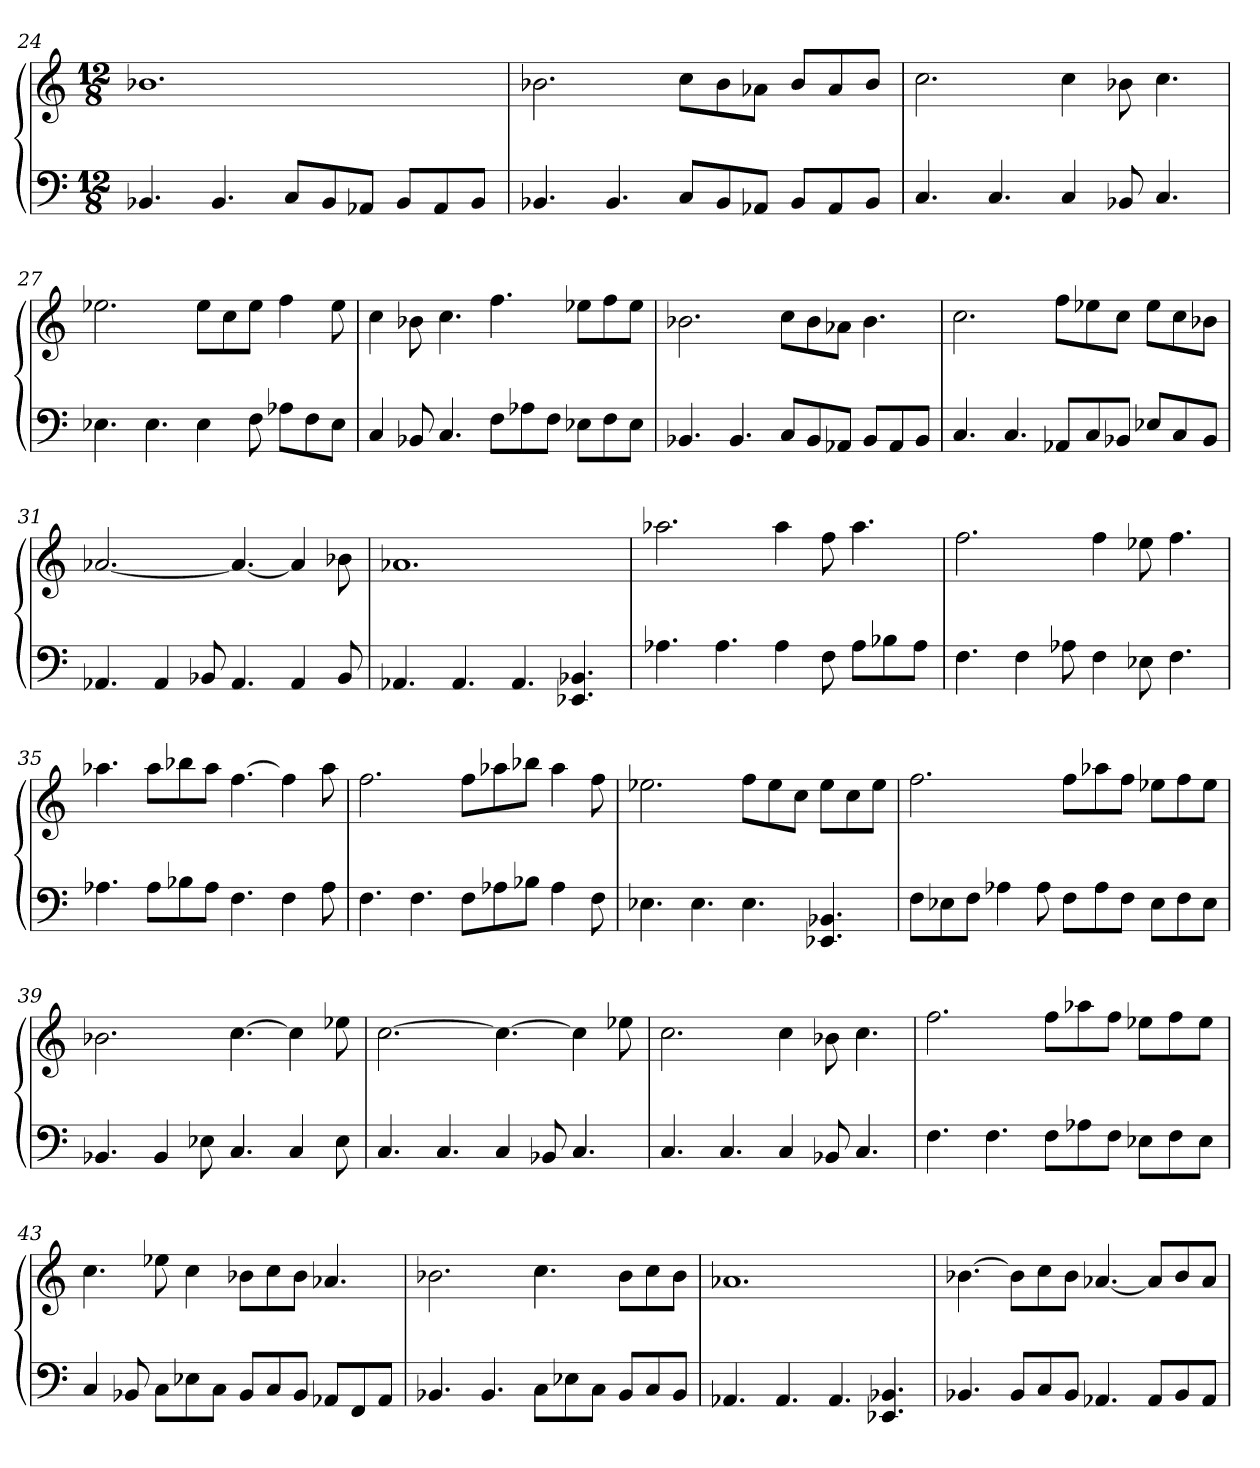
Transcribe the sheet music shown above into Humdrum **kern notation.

**kern	**kern
*part1	*part1
*staff2	*staff1
*M12/8	*M12/8
=24	=24
4.BB-X	1.b-X
4.BB-	.
8CL	.
8BB-	.
8AA-XJ	.
8BB-L	.
8AA-	.
8BB-J	.
=25	=25
4.BB-X	2.b-X
4.BB-	.
8CL	8ccL
8BB-	8b-
8AA-XJ	8a-XJ
8BB-L	8b-L
8AA-	8a-
8BB-J	8b-J
=26	=26
4.C	2.cc
4.C	.
4C	4cc
8BB-X	8b-X
4.C	4.cc
=27	=27
4.E-X	2.ee-X
4.E-	.
4E-	8ee-L
.	8cc
8F	8ee-J
8A-XL	4ff
8F	.
8E-J	8ee-
=28	=28
4C	4cc
8BB-X	8b-X
4.C	4.cc
8FL	4.ff
8A-X	.
8FJ	.
8E-XL	8ee-XL
8F	8ff
8E-J	8ee-J
=29	=29
4.BB-X	2.b-X
4.BB-	.
8CL	8ccL
8BB-	8b-
8AA-XJ	8a-XJ
8BB-L	4.b-
8AA-	.
8BB-J	.
=30	=30
4.C	2.cc
4.C	.
8AA-XL	8ffL
8C	8ee-X
8BB-XJ	8ccJ
8E-XL	8ee-L
8C	8cc
8BB-J	8b-XJ
=31	=31
4.AA-X	[2.a-X
4AA-	.
8BB-X	.
4.AA-	4.a-_
4AA-	4a-]
8BB-	8b-X
=32	=32
4.AA-X	1.a-X
4.AA-	.
4.AA-	.
4.EE-X 4.BB-X	.
=33	=33
4.A-X	2.aa-X
4.A-	.
4A-	4aa-
8F	8ff
8A-L	4.aa-
8B-X	.
8A-J	.
=34	=34
4.F	2.ff
4F	.
8A-X	.
4F	4ff
8E-X	8ee-X
4.F	4.ff
=35	=35
4.A-X	4.aa-X
8A-L	8aa-L
8B-X	8bb-X
8A-J	8aa-J
4.F	[4.ff
4F	4ff]
8A-	8aa-
=36	=36
4.F	2.ff
4.F	.
8FL	8ffL
8A-X	8aa-X
8B-XJ	8bb-XJ
4A-	4aa-
8F	8ff
=37	=37
4.E-X	2.ee-X
4.E-	.
4.E-	8ffL
.	8ee-
.	8ccJ
4.EE-X 4.BB-X	8ee-L
.	8cc
.	8ee-J
=38	=38
8FL	2.ff
8E-X	.
8FJ	.
4A-X	.
8A-	.
8FL	8ffL
8A-	8aa-X
8FJ	8ffJ
8E-L	8ee-XL
8F	8ff
8E-J	8ee-J
=39	=39
4.BB-X	2.b-X
4BB-	.
8E-X	.
4.C	[4.cc
4C	4cc]
8E-	8ee-X
=40	=40
4.C	[2.cc
4.C	.
4C	4.cc_
8BB-X	.
4.C	4cc]
.	8ee-X
=41	=41
4.C	2.cc
4.C	.
4C	4cc
8BB-X	8b-X
4.C	4.cc
=42	=42
4.F	2.ff
4.F	.
8FL	8ffL
8A-X	8aa-X
8FJ	8ffJ
8E-XL	8ee-XL
8F	8ff
8E-J	8ee-J
=43	=43
4C	4.cc
8BB-X	.
8CL	8ee-X
8E-X	4cc
8CJ	.
8BB-L	8b-XL
8C	8cc
8BB-J	8b-J
8AA-XL	4.a-X
8FF	.
8AA-J	.
=44	=44
4.BB-X	2.b-X
4.BB-	.
8CL	4.cc
8E-X	.
8CJ	.
8BB-L	8b-L
8C	8cc
8BB-J	8b-J
=45	=45
4.AA-X	1.a-X
4.AA-	.
4.AA-	.
4.EE-X 4.BB-X	.
=46	=46
4.BB-X	[4.b-X
8BB-L	8b-L]
8C	8cc
8BB-J	8b-J
4.AA-X	[4.a-X
8AA-L	8a-L]
8BB-	8b-
8AA-J	8a-J
=	=
*-	*-
